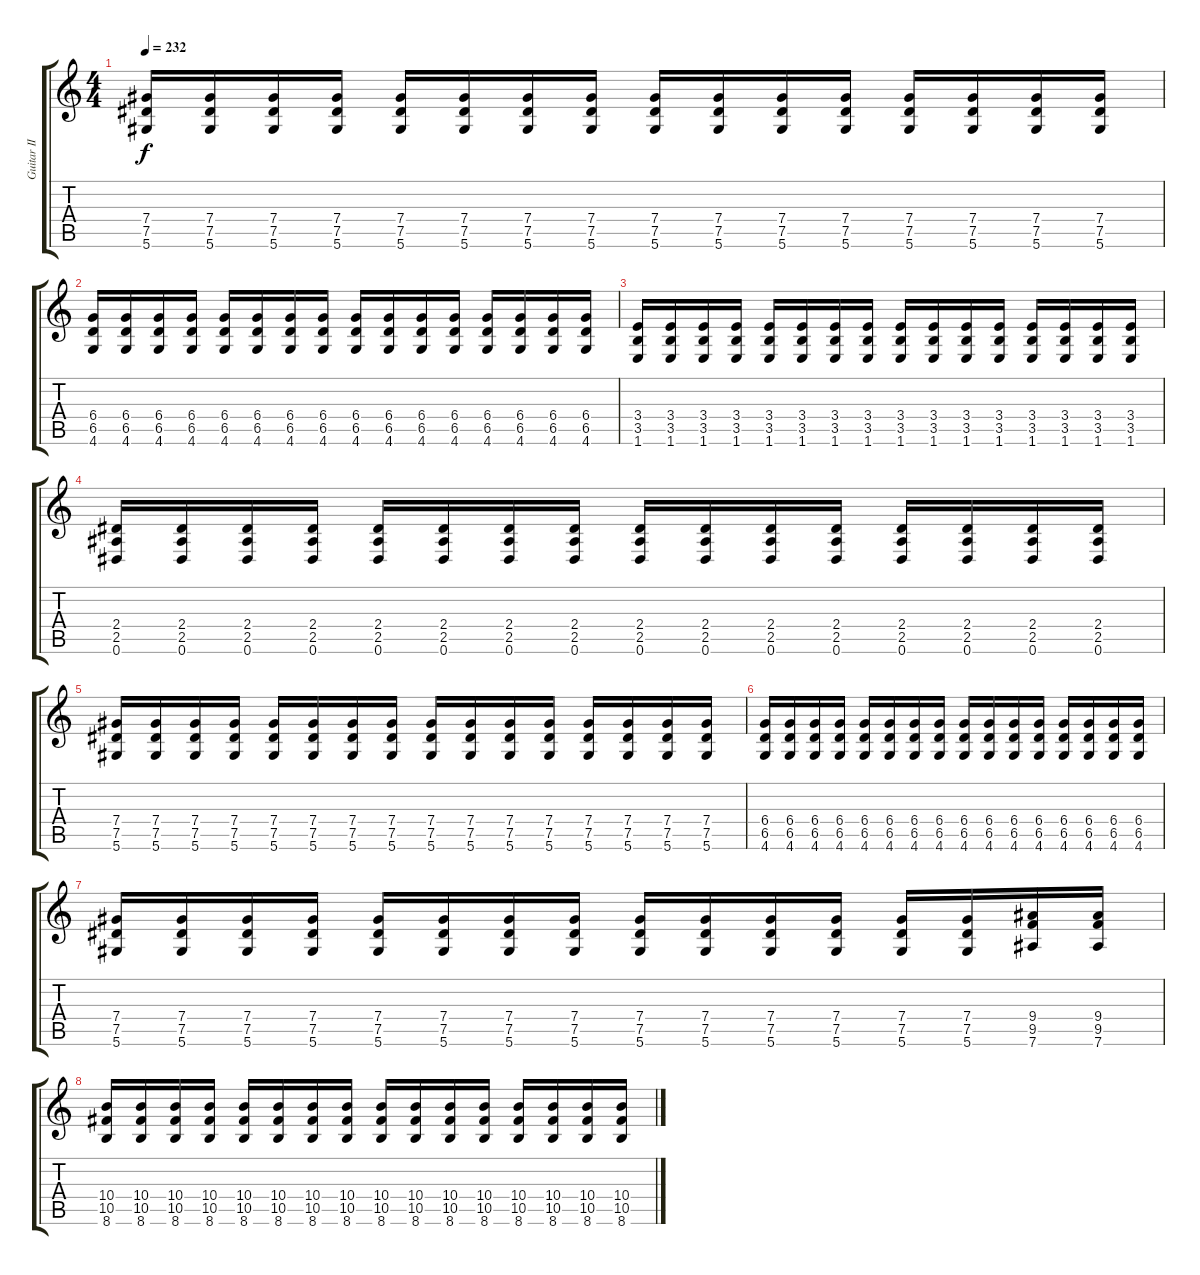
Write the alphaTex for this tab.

\track ("Guitar II" "Guitar II") {instrument distortionguitar}
\staff {score tabs}
\tuning (Eb4 Bb3 Gb3 Db3 Ab2 Eb2) {hide}
\ts (4 4)
\tempo 232
\clef g2
\ks c
(7.4 7.5 5.6).16{dy f} (7.4 7.5 5.6).16 (7.4 7.5 5.6).16 (7.4 7.5 5.6).16 (7.4 7.5 5.6).16 (7.4 7.5 5.6).16 (7.4 7.5 5.6).16 (7.4 7.5 5.6).16 (7.4 7.5 5.6).16 (7.4 7.5 5.6).16 (7.4 7.5 5.6).16 (7.4 7.5 5.6).16 (7.4 7.5 5.6).16 (7.4 7.5 5.6).16 (7.4 7.5 5.6).16 (7.4 7.5 5.6).16 |
(6.4 6.5 4.6).16 (6.4 6.5 4.6).16 (6.4 6.5 4.6).16 (6.4 6.5 4.6).16 (6.4 6.5 4.6).16 (6.4 6.5 4.6).16 (6.4 6.5 4.6).16 (6.4 6.5 4.6).16 (6.4 6.5 4.6).16 (6.4 6.5 4.6).16 (6.4 6.5 4.6).16 (6.4 6.5 4.6).16 (6.4 6.5 4.6).16 (6.4 6.5 4.6).16 (6.4 6.5 4.6).16 (6.4 6.5 4.6).16 |
(3.4 3.5 1.6).16 (3.4 3.5 1.6).16 (3.4 3.5 1.6).16 (3.4 3.5 1.6).16 (3.4 3.5 1.6).16 (3.4 3.5 1.6).16 (3.4 3.5 1.6).16 (3.4 3.5 1.6).16 (3.4 3.5 1.6).16 (3.4 3.5 1.6).16 (3.4 3.5 1.6).16 (3.4 3.5 1.6).16 (3.4 3.5 1.6).16 (3.4 3.5 1.6).16 (3.4 3.5 1.6).16 (3.4 3.5 1.6).16 |
(2.4 2.5 0.6).16 (2.4 2.5 0.6).16 (2.4 2.5 0.6).16 (2.4 2.5 0.6).16 (2.4 2.5 0.6).16 (2.4 2.5 0.6).16 (2.4 2.5 0.6).16 (2.4 2.5 0.6).16 (2.4 2.5 0.6).16 (2.4 2.5 0.6).16 (2.4 2.5 0.6).16 (2.4 2.5 0.6).16 (2.4 2.5 0.6).16 (2.4 2.5 0.6).16 (2.4 2.5 0.6).16 (2.4 2.5 0.6).16 |
(7.4 7.5 5.6).16 (7.4 7.5 5.6).16 (7.4 7.5 5.6).16 (7.4 7.5 5.6).16 (7.4 7.5 5.6).16 (7.4 7.5 5.6).16 (7.4 7.5 5.6).16 (7.4 7.5 5.6).16 (7.4 7.5 5.6).16 (7.4 7.5 5.6).16 (7.4 7.5 5.6).16 (7.4 7.5 5.6).16 (7.4 7.5 5.6).16 (7.4 7.5 5.6).16 (7.4 7.5 5.6).16 (7.4 7.5 5.6).16 |
(6.4 6.5 4.6).16 (6.4 6.5 4.6).16 (6.4 6.5 4.6).16 (6.4 6.5 4.6).16 (6.4 6.5 4.6).16 (6.4 6.5 4.6).16 (6.4 6.5 4.6).16 (6.4 6.5 4.6).16 (6.4 6.5 4.6).16 (6.4 6.5 4.6).16 (6.4 6.5 4.6).16 (6.4 6.5 4.6).16 (6.4 6.5 4.6).16 (6.4 6.5 4.6).16 (6.4 6.5 4.6).16 (6.4 6.5 4.6).16 |
(7.4 7.5 5.6).16 (7.4 7.5 5.6).16 (7.4 7.5 5.6).16 (7.4 7.5 5.6).16 (7.4 7.5 5.6).16 (7.4 7.5 5.6).16 (7.4 7.5 5.6).16 (7.4 7.5 5.6).16 (7.4 7.5 5.6).16 (7.4 7.5 5.6).16 (7.4 7.5 5.6).16 (7.4 7.5 5.6).16 (7.4 7.5 5.6).16 (7.4 7.5 5.6).16 (9.4 9.5 7.6).16 (9.4 9.5 7.6).16 |
(10.4 10.5 8.6).16 (10.4 10.5 8.6).16 (10.4 10.5 8.6).16 (10.4 10.5 8.6).16 (10.4 10.5 8.6).16 (10.4 10.5 8.6).16 (10.4 10.5 8.6).16 (10.4 10.5 8.6).16 (10.4 10.5 8.6).16 (10.4 10.5 8.6).16 (10.4 10.5 8.6).16 (10.4 10.5 8.6).16 (10.4 10.5 8.6).16 (10.4 10.5 8.6).16 (10.4 10.5 8.6).16 (10.4 10.5 8.6).16
